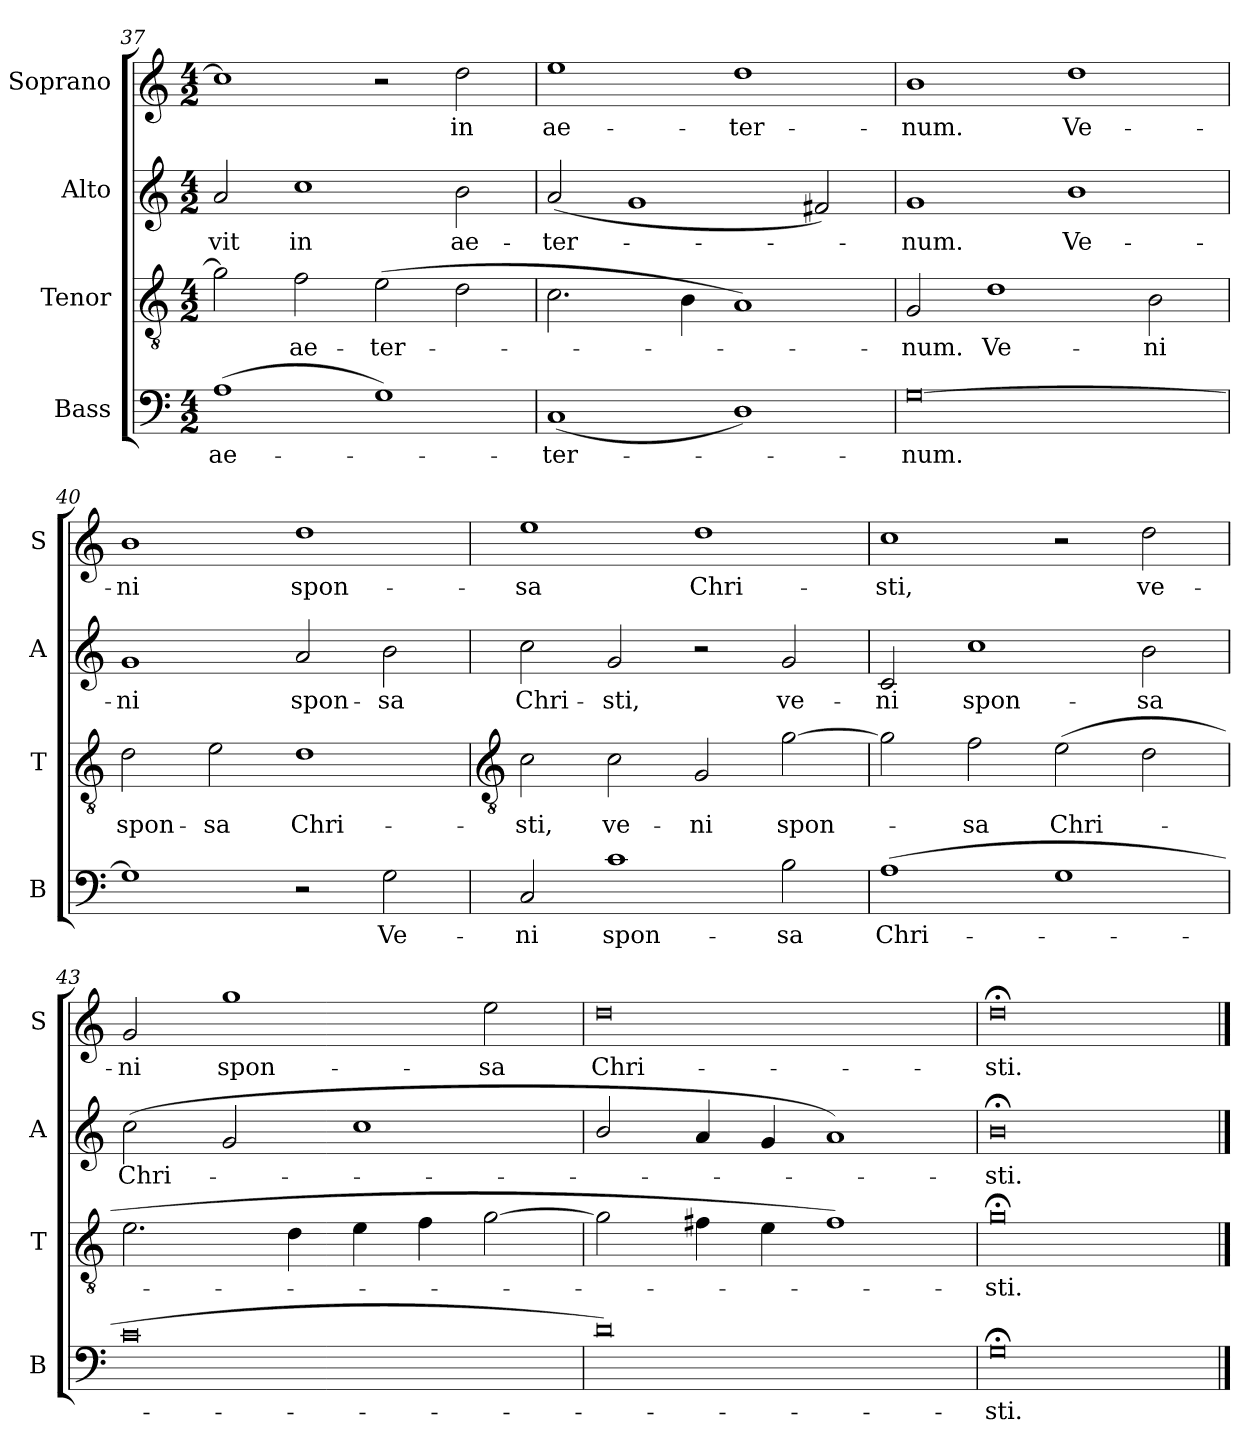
**kern	**text	**kern	**text	**kern	**text	**kern	**text
*part4	*part4	*part3	*part3	*part2	*part2	*part1	*part1
*staff4	*staff4	*staff3	*staff3	*staff2	*staff2	*staff1	*staff1
*I"Bass	*	*I"Tenor	*	*I"Alto	*	*I"Soprano	*
*I'B	*	*I'T	*	*I'A	*	*I'S	*
*clefF4	*	*clefGv2	*	*clefG2	*	*clefG2	*
*k[]	*	*k[]	*	*k[]	*	*k[]	*
*C:	*	*C:	*	*C:	*	*C:	*
*M4/2	*	*M4/2	*	*M4/2	*	*M4/2	*
=37	=37	=37	=37	=37	=37	=37	=37
!	!LO:LY:b	!	!	!	!LO:LY:b	!	!
(>1A	ae-	2g]	.	2a	-vit	1cc]	.
!	!	!	!LO:LY:b	!	!LO:LY:b	!	!
.	.	2f	ae-	1cc	in	.	.
!	!	!	!LO:LY:b	!	!	!	!
1G)	.	(>2e	-ter-	.	.	2r	.
!	!	!	!	!	!LO:LY:b	!	!LO:LY:b
.	.	2d	.	2b	ae-	2dd	in
=38	=38	=38	=38	=38	=38	=38	=38
!	!LO:LY:b	!	!	!	!LO:LY:b	!	!LO:LY:b
(<1C	ter-	2.c	.	(<2a	-ter-	1ee	ae-
.	.	.	.	1g	.	.	.
.	.	4B	.	.	.	.	.
!	!	!	!	!	!	!	!LO:LY:b
1D/)	.	1A)	.	.	.	1dd	-ter-
.	.	.	.	2f#X)	.	.	.
=39	=39	=39	=39	=39	=39	=39	=39
!	!LO:LY:b	!	!LO:LY:b	!	!LO:LY:b	!	!LO:LY:b
[0G	num.	2G	num.	1g	num.	1b	-num.
!	!	!	!LO:LY:b	!	!	!	!
.	.	1d	Ve-	.	.	.	.
!	!	!	!	!	!LO:LY:b	!	!LO:LY:b
.	.	.	.	1b	Ve-	1dd	Ve-
!	!	!	!LO:LY:b	!	!	!	!
.	.	2B	-ni	.	.	.	.
=40	=40	=40	=40	=40	=40	=40	=40
!	!	!	!LO:LY:b	!	!LO:LY:b	!	!LO:LY:b
1G]	.	2d	spon-	1g	-ni	1b	-ni
!	!	!	!LO:LY:b	!	!	!	!
.	.	2e	-sa	.	.	.	.
!	!	!	!LO:LY:b	!	!LO:LY:b	!	!LO:LY:b
2r	.	1d	Chri-	2a	spon-	1dd	spon-
!	!LO:LY:b	!	!	!	!LO:LY:b	!	!
2G	Ve-	.	.	2b	-sa	.	.
!!LO:LB:g=z
=41	=41	=41	=41	=41	=41	=41	=41
*	*	*clefGv2	*	*	*	*	*
!	!LO:LY:b	!	!LO:LY:b	!	!LO:LY:b	!	!LO:LY:b
2C	-ni	2c	-sti,	2cc	Chri-	1ee	-sa
!	!LO:LY:b	!	!LO:LY:b	!	!LO:LY:b	!	!
1c	spon-	2c	ve-	2g	-sti,	.	.
!	!	!	!LO:LY:b	!	!	!	!LO:LY:b
.	.	2G	-ni	2r	.	1dd	Chri-
!	!LO:LY:b	!	!LO:LY:b	!	!LO:LY:b	!	!
2B	-sa	[2g	spon-	2g	ve-	.	.
=42	=42	=42	=42	=42	=42	=42	=42
!	!LO:LY:b	!	!	!	!LO:LY:b	!	!LO:LY:b
(>1A	Chri-	2g]	.	2c	-ni	1cc	-sti,
!	!	!	!LO:LY:b	!	!LO:LY:b	!	!
.	.	2f	sa	1cc	spon-	.	.
!	!	!	!LO:LY:b	!	!	!	!
1G	.	(>2e	Chri-	.	.	2r	.
!	!	!	!	!	!LO:LY:b	!	!LO:LY:b
.	.	2d	.	2b	-sa	2dd	ve-
=43	=43	=43	=43	=43	=43	=43	=43
!	!	!	!	!	!LO:LY:b	!	!LO:LY:b
0c	.	2.e	.	(<2cc	Chri-	2g	-ni
!	!	!	!	!	!	!	!LO:LY:b
.	.	.	.	2g	.	1gg	spon-
.	.	4d	.	.	.	.	.
.	.	4e	.	1cc/	.	.	.
.	.	4f	.	.	.	.	.
!	!	!	!	!	!	!	!LO:LY:b
.	.	[2g	.	.	.	2ee	-sa
=44	=44	=44	=44	=44	=44	=44	=44
!	!	!	!	!	!	!	!LO:LY:b
0d)	.	2g]	.	2b/	.	0dd	Chri-
.	.	4f#X	.	4a	.	.	.
.	.	4e	.	4g	.	.	.
.	.	1f#)	.	1a)	.	.	.
=45	=45	=45	=45	=45	=45	=45	=45
!	!LO:LY:b	!	!LO:LY:b	!	!LO:LY:b	!	!LO:LY:b
0G;<	sti.	0g;<	sti.	0b;<	sti.	0dd;<	-sti.
==	==	==	==	==	==	==	==
*-	*-	*-	*-	*-	*-	*-	*-
